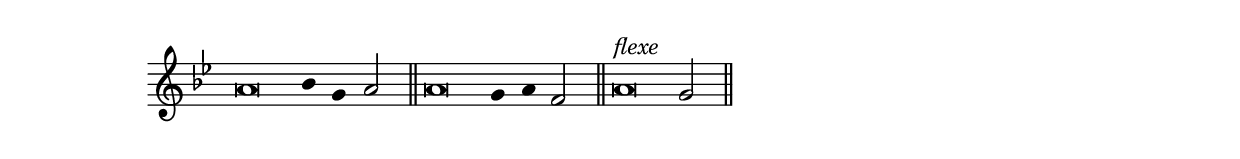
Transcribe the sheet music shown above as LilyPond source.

%% Do not edit this file; it is automatically
%% generated from LSR http://lsr.dsi.unimi.it
%% This file is in the public domain.
\version "2.13.31"

\header {
  lsrtags = "rhythms, vocal-music, ancient-notation, contexts-and-engravers"

%% Translation of GIT committish: 0b55335aeca1de539bf1125b717e0c21bb6fa31b
  texidoces = "
Este tipo de notación se utiliza para el canto de los Salmos, en
que las estrofas no siempre tienen la misma longitud.

"
  doctitlees = "Notación de responsos o salmos"

  texidoc = "
This form of notation is used for the chant of the Psalms, where verses
aren't always the same length.

"
  doctitle = "Chant or psalms notation"
} % begin verbatim

stemOn = { \revert Staff.Stem #'transparent }
stemOff = { \override Staff.Stem #'transparent = ##t }

\score {
  \new Staff \with { \remove "Time_signature_engraver" }
  {
    \key g \minor
    \cadenzaOn
    \stemOff a'\breve bes'4 g'4
    \stemOn a'2 \bar "||"
    \stemOff a'\breve g'4 a'4
    \stemOn f'2 \bar "||"
    \stemOff a'\breve^\markup { \italic flexe }
    \stemOn g'2 \bar "||"
  }
}

